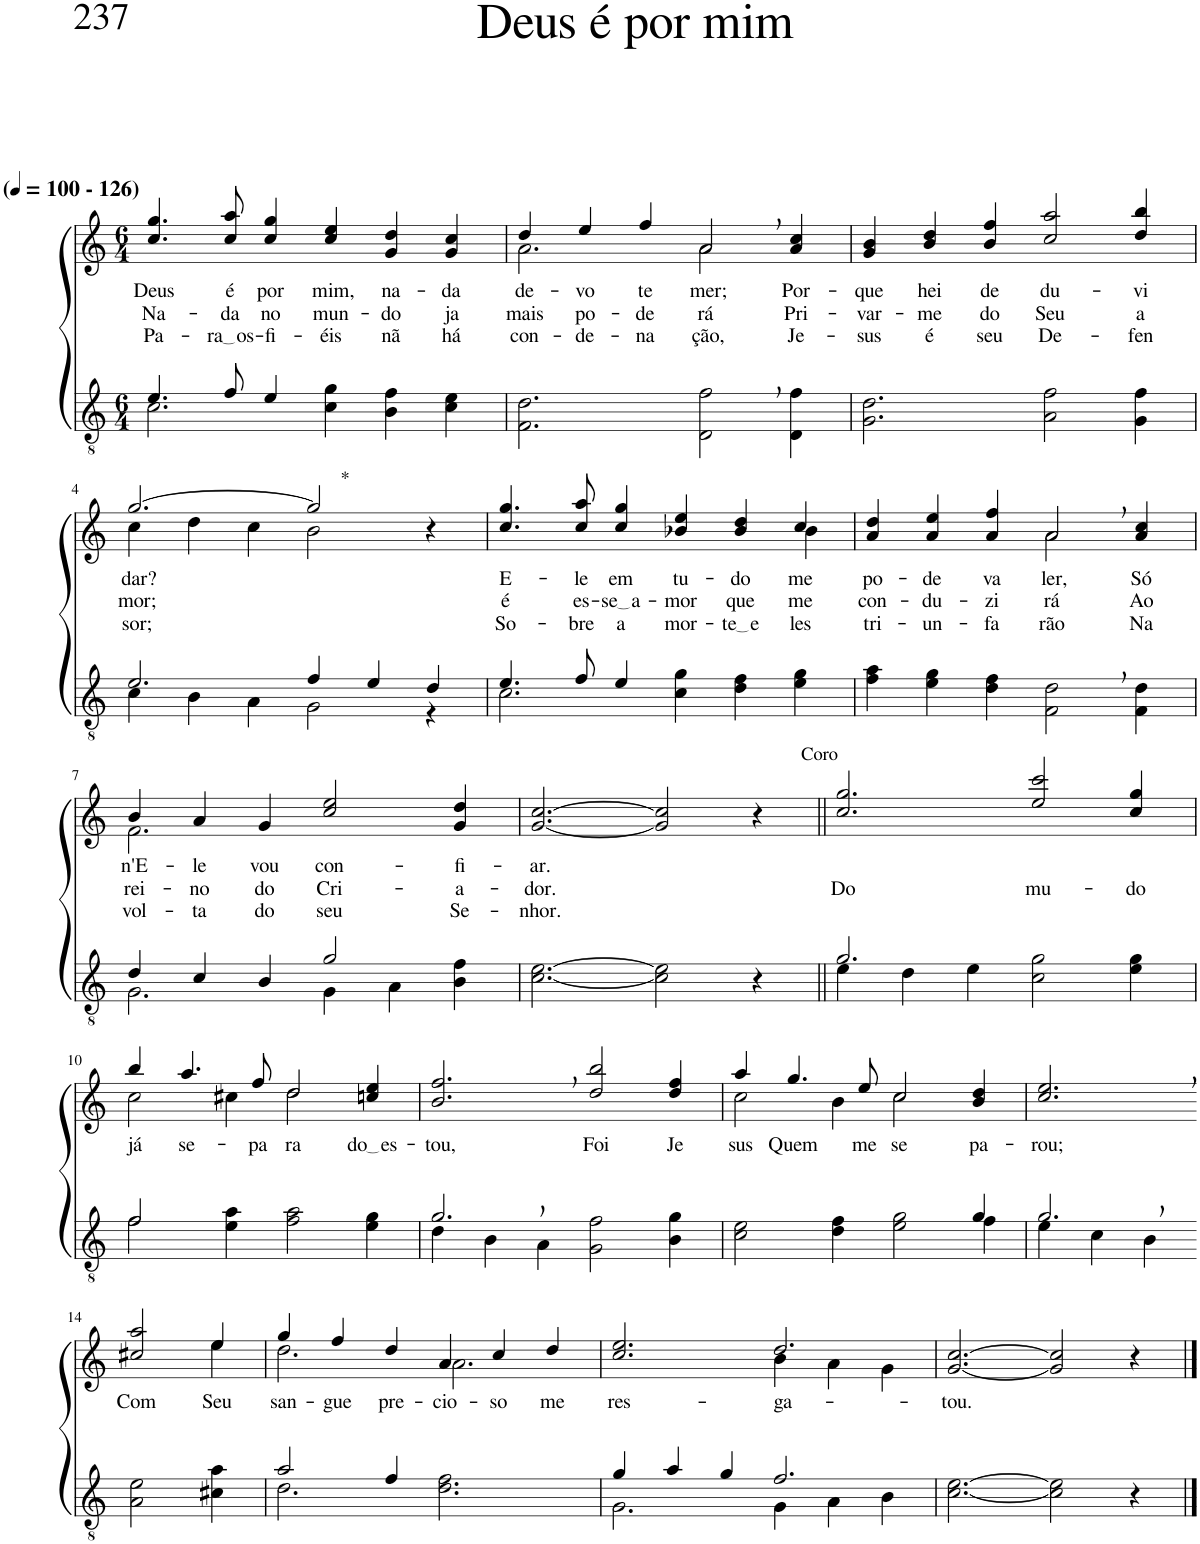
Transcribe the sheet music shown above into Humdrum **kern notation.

**kern	**kern	**text	**text	**text
*part2	*part1	*part1	*part1	*part1
*staff2	*staff1	*staff1	*staff1	*staff1
*I"Parte III e IV	*I"Parte I e II	*	*	*
*clefGv2	*clefG2	*	*	*
*Trd5c9	*Trd5c9	*	*	*
*k[]	*k[]	*	*	*
*M6/4	*M6/4	*	*	*
*MM100	*MM100	*	*	*
=1	=1	=1	=1	=1
*^	*	*	*	*
!	!	!LO:TX:a:B:t=(	!	!	!
!	!	!LO:TX:a:B:t=- 126)	!	!	!
!	!	!	!LO:LY:b	!LO:LY:b	!LO:LY:b
4.e/	2.c\	4.cc/ 4.gg/	Deus	Na-	Pa-
!	!	!	!LO:LY:b	!LO:LY:b	!LO:LY:b
8f/	.	8cc/ 8aa/	é	-da	ra os
!	!	!	!LO:LY:b	!LO:LY:b	!LO:LY:b
4e/	.	4cc/ 4gg/	por	no	-fi-
!	!	!	!LO:LY:b	!LO:LY:b	!LO:LY:b
4c\ 4g\	2.ryy	4cc/ 4ee/	mim,	mun-	-éis
!	!	!	!LO:LY:b	!LO:LY:b	!LO:LY:b
4B\ 4f\	.	4g/ 4dd/	na-	-do	nã
!	!	!	!LO:LY:b	!LO:LY:b	!LO:LY:b
4c\ 4e\	.	4g/ 4cc/	-da	ja-	há
*v	*v	*	*	*	*
=2	=2	=2	=2	=2
*	*^	*	*	*
!	!	!	!LO:LY:b	!LO:LY:b	!LO:LY:b
2.F\ 2.d\	4dd/	2.a\	de-	-mais	con-
!	!	!	!LO:LY:b	!LO:LY:b	!LO:LY:b
.	4ee/	.	-vo	po-	-de-
!	!	!	!LO:LY:b	!LO:LY:b	!LO:LY:b
.	4ff/	.	te-	-de-	-na-
!	!	!	!LO:LY:b	!LO:LY:b	!LO:LY:b
2D\, 2f\,	2a,/	2a\	-mer;	-rá	-ção,
!	!	!	!LO:LY:b	!LO:LY:b	!LO:LY:b
4D\ 4f\	4a/ 4cc/	4ryy	Por-	Pri-	Je-
=3	=3	=3	=3	=3	=3
!	!	!	!LO:LY:b	!LO:LY:b	!LO:LY:b
*	*v	*v	*	*	*
2.G\ 2.d\	4g/ 4b/	-que	-var-	-sus
!	!	!LO:LY:b	!LO:LY:b	!LO:LY:b
.	4b/ 4dd/	hei	-me	é
!	!	!LO:LY:b	!LO:LY:b	!LO:LY:b
.	4b/ 4ff/	de	do	seu
!	!	!LO:LY:b	!LO:LY:b	!LO:LY:b
2A\ 2f\	2cc/ 2aa/	du-	Seu	De-
!	!	!LO:LY:b	!LO:LY:b	!LO:LY:b
4G\ 4f\	4dd/ 4bb/	-vi-	a-	-fen-
!!LO:LB:g=z
=4	=4	=4	=4	=4
*^	*^	*	*	*
!	!	!	!	!LO:LY:b	!LO:LY:b	!LO:LY:b
2.e/	4c\	[2.gg/	4cc\	-dar?	-mor;	-sor;
.	4B\	.	4dd\	.	.	.
.	4A\	.	4cc\	.	.	.
!	!	!LO:TX:a:t=*	!	!	!	!
4f/	2G\	2gg/]	2b\	.	.	.
4e/	.	.	.	.	.	.
4d/	4r	4r	4ryy	.	.	.
=5	=5	=5	=5	=5	=5	=5
!	!	!	!	!LO:LY:b	!LO:LY:b	!LO:LY:b
4.e/	2.c\	4.cc/ 4.gg/	4ryy	E-	é	So-
!	!	!	!	!LO:LY:b	!LO:LY:b	!LO:LY:b
*	*	*v	*v	*	*	*
8f/	.	8cc/ 8aa/	-le	es-	-bre
!	!	!	!LO:LY:b	!LO:LY:b	!LO:LY:b
4e/	.	4cc/ 4gg/	em	se a	a
!	!	!	!LO:LY:b	!LO:LY:b	!LO:LY:b
2.ryy	4c\ 4g\	4b-X/ 4ee/	tu-	-mor	mor-
!	!	!	!LO:LY:b	!LO:LY:b	!LO:LY:b
.	4d\ 4f\	4b-/ 4dd/	-do	que	te e
*	*	*^	*	*	*
!	!	!	!	!LO:LY:b	!LO:LY:b	!LO:LY:b
.	4e\ 4g\	4cc/	4b-\	me	me	-les
=6	=6	=6	=6	=6	=6	=6
!	!	!	!	!LO:LY:b	!LO:LY:b	!LO:LY:b
*v	*v	*	*	*	*	*
4f\ 4a\	4a/ 4dd/	2.ryy	po-	con-	tri-
!	!	!	!LO:LY:b	!LO:LY:b	!LO:LY:b
4e\ 4g\	4a/ 4ee/	.	-de	-du-	-un-
!	!	!	!LO:LY:b	!LO:LY:b	!LO:LY:b
4d\ 4f\	4a/ 4ff/	.	va-	-zi-	-fa-
!	!	!	!LO:LY:b	!LO:LY:b	!LO:LY:b
2F\, 2d\,	2a,/	2a\	-ler,	-rá	-rão
!	!	!	!LO:LY:b	!LO:LY:b	!LO:LY:b
4F\ 4d\	4a/ 4cc/	4ryy	Só	Ao	Na
!!LO:LB:g=z	!!
=7	=7	=7	=7	=7	=7
*^	*	*	*	*	*
!	!	!	!	!LO:LY:b	!LO:LY:b	!LO:LY:b
4d/	2.G\	4b/	2.f\	n'E-	rei-	vol-
!	!	!	!	!LO:LY:b	!LO:LY:b	!LO:LY:b
4c/	.	4a/	.	-le	-no	ta
!	!	!	!	!LO:LY:b	!LO:LY:b	!LO:LY:b
4B/	.	4g/	.	vou	do	do
!	!	!	!	!LO:LY:b	!LO:LY:b	!LO:LY:b
2g/	4G\	2cc/ 2ee/	2.ryy	con-	Cri-	seu
.	4A\	.	.	.	.	.
!	!	!	!	!LO:LY:b	!LO:LY:b	!LO:LY:b
4ryy	4B\ 4f\	4g/ 4dd/	.	-fi-	-a-	Se-
*	*	*v	*v	*	*	*
=8	=8	=8	=8	=8	=8
!	!	!	!LO:LY:b	!LO:LY:b	!LO:LY:b
*v	*v	*	*	*	*
[2.c\ [2.e\	[2.g/ [2.cc/	-ar.	-dor.	-nhor.
2c\] 2e\]	2g/] 2cc/]	.	.	.
!	!LO:TX:a:t=Coro	!	!	!
4r	4r	.	.	.
=9||	=9||	=9||	=9||	=9||
*^	*	*	*	*
!	!	!	!	!LO:LY:b	!
2.g/	4e\	2.cc/ 2.gg/	.	Do	.
.	4d\	.	.	.	.
.	4e\	.	.	.	.
!	!	!	!	!LO:LY:b	!
2.ryy	2c\ 2g\	2ee/ 2ccc/	.	mu-	.
!	!	!	!	!LO:LY:b	!
.	4e\ 4g\	4cc/ 4gg/	.	-do	.
!!LO:LB:g=z
=10	=10	=10	=10	=10	=10
*	*	*^	*	*	*
!	!	!	!	!LO:LY:b	!	!
2f\	2f/	4bb/	2cc\	já	.	.
!	!	!	!	!LO:LY:b	!	!
.	.	4.aa/	.	se-	.	.
4e\ 4a\	1ryy	.	4cc#X\	.	.	.
!	!	!	!	!LO:LY:b	!	!
.	.	8ff/	.	-pa-	.	.
!	!	!	!	!LO:LY:b	!	!
2f\ 2a\	.	2dd/	2dd\	-ra-	.	.
!	!	!	!	!LO:LY:b	!	!
4e\ 4g\	.	4ccn/ 4ee/	4ryy	do es	.	.
=11	=11	=11	=11	=11	=11	=11
!	!	!	!	!LO:LY:b	!	!
*	*	*v	*v	*	*	*
2.g,/	4d\	2.b/, 2.ff/,	-tou,	.	.
.	4B\	.	.	.	.
.	4A\	.	.	.	.
!	!	!	!LO:LY:b	!	!
4ryy	2G\ 2f\	2dd/ 2bb/	Foi	.	.
2ryy	.	.	.	.	.
!	!	!	!LO:LY:b	!	!
.	4B\ 4g\	4dd/ 4ff/	Je-	.	.
=12	=12	=12	=12	=12	=12
*	*	*^	*	*	*
!	!	!	!	!LO:LY:b	!	!
1ryy	2c\ 2e\	4aa/	2cc\	sus	.	.
!	!	!	!	!LO:LY:b	!	!
.	.	4.gg/	.	Quem	.	.
.	4d\ 4f\	.	4b\	.	.	.
!	!	!	!	!LO:LY:b	!	!
.	.	8ee/	.	me	.	.
!	!	!	!	!LO:LY:b	!	!
.	2e\ 2g\	2cc/	2cc\	se-	.	.
4ryy	.	.	.	.	.	.
!	!	!	!	!LO:LY:b	!	!
4g/	4f\	4b/ 4dd/	4ryy	pa-	.	.
=13	=13	=13	=13	=13	=13	=13
!	!	!	!	!LO:LY:b	!	!
*	*	*v	*v	*	*	*
2.g,/	4e\	2.cc/, 2.ee/,	-rou;	.	.
.	4c\	.	.	.	.
.	4B\	.	.	.	.
!!LO:LB:g=z
=14-	=14-	=14-	=14-	=14-	=14-
!	!	!	!LO:LY:b	!	!
*v	*v	*^	*	*	*
2A\ 2e\	2cc#X/ 2aa/	2ryy	Com	.	.
!	!	!	!LO:LY:b	!	!
4c#X\ 4a\	4ee/	4ee\	-Seu	.	.
=15	=15	=15	=15	=15	=15
*^	*	*	*	*	*
!	!	!	!	!LO:LY:b	!	!
2a/	2.d\	4gg/	2.dd\	san-	.	.
!	!	!	!	!LO:LY:b	!	!
.	.	4ff/	.	-gue	.	.
!	!	!	!	!LO:LY:b	!	!
4f/	.	4dd/	.	pre-	.	.
!	!	!	!	!LO:LY:b	!	!
2.ryy	2.d\ 2.f\	4a/	2.a\	-cio-	.	.
!	!	!	!	!LO:LY:b	!	!
.	.	4cc/	.	-so	.	.
!	!	!	!	!LO:LY:b	!	!
.	.	4dd/	.	me	.	.
=16	=16	=16	=16	=16	=16	=16
!	!	!	!	!LO:LY:b	!	!
4g/	2.G\	2.ryy	2.cc/ 2.ee/	res-	.	.
4a/	.	.	.	.	.	.
4g/	.	.	.	.	.	.
!	!	!	!	!LO:LY:b	!	!
2.f/	4G\	2.dd/	4b\	-ga-	.	.
.	4A\	.	4a\	.	.	.
.	4B\	.	4g\	.	.	.
=17	=17	=17	=17	=17	=17	=17
!	!	!	!	!LO:LY:b	!	!
*v	*v	*	*	*	*	*
*	*v	*v	*	*	*
[2.c\ [2.e\	[2.g/ [2.cc/	-tou.	.	.
2c\] 2e\]	2g/] 2cc/]	.	.	.
4r	4r	.	.	.
==	==	==	==	==
*-	*-	*-	*-	*-
